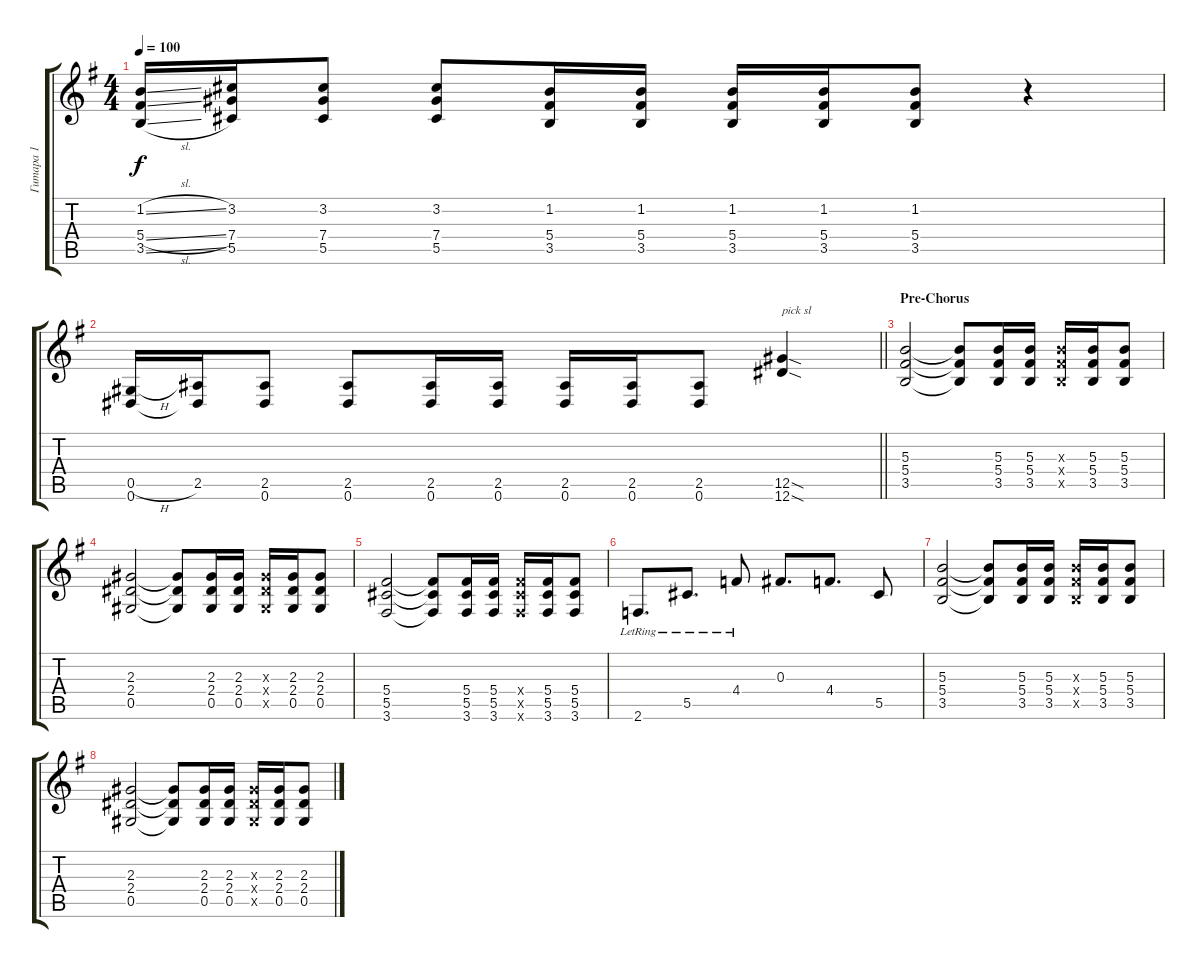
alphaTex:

\track ("Гитара 1" "Гитара 1") {instrument distortionguitar}
\staff {score tabs}
\tuning (Eb4 Bb3 Gb3 Db3 Ab2 Eb2) {hide}
\ts (4 4)
\tempo 100
\clef g2
\ks eminor
(1.2{sl} 5.4{sl} 3.5{sl}).16{dy f volume 13} (3.2 7.4 5.5).16 (3.2 7.4 5.5).8 (3.2 7.4 5.5).8 (1.2 5.4 3.5).16 (1.2 5.4 3.5).16 (1.2 5.4 3.5).16 (1.2 5.4 3.5).16 (1.2 5.4 3.5).8 r.4 |
\barLineRight lightlight
(0.5{h} 0.6).16{volume 15} (2.5 0.6{t}).16 (2.5 0.6).8 (2.5 0.6).8 (2.5 0.6).16 (2.5 0.6).16 (2.5 0.6).16 (2.5 0.6).16 (2.5 0.6).8 (12.5{sod} 12.6{sod}).4{txt "pick sl"} |
\section ("" "Pre-Chorus")
(5.3 5.4 3.5).2{volume 13} (5.3{t} 5.4{t} 3.5{t}).8 (5.3 5.4 3.5).16 (5.3 5.4 3.5).16 (5.3{x} 5.4{x} 3.5{x}).16 (5.3 5.4 3.5).16 (5.3 5.4 3.5).8 |
(2.3 2.4 0.5).2 (2.3{t} 2.4{t} 0.5{t}).8 (2.3 2.4 0.5).16 (2.3 2.4 0.5).16 (2.3{x} 2.4{x} 0.5{x}).16 (2.3 2.4 0.5).16 (2.3 2.4 0.5).8 |
(5.4 5.5 3.6).2 (5.4{t} 5.5{t} 3.6{t}).8 (5.4 5.5 3.6).16 (5.4 5.5 3.6).16 (5.4{x} 5.5{x} 3.6{x}).16 (5.4 5.5 3.6).16 (5.4 5.5 3.6).8 |
2.6{lr}.8{d} 5.5{lr}.8{d} 4.4{lr}.8 0.3.8{d} 4.4.8{d} 5.5.8 |
(5.3 5.4 3.5).2 (5.3{t} 5.4{t} 3.5{t}).8 (5.3 5.4 3.5).16 (5.3 5.4 3.5).16 (5.3{x} 5.4{x} 3.5{x}).16 (5.3 5.4 3.5).16 (5.3 5.4 3.5).8 |
(2.3 2.4 0.5).2 (2.3{t} 2.4{t} 0.5{t}).8 (2.3 2.4 0.5).16 (2.3 2.4 0.5).16 (2.3{x} 2.4{x} 0.5{x}).16 (2.3 2.4 0.5).16 (2.3 2.4 0.5).8
